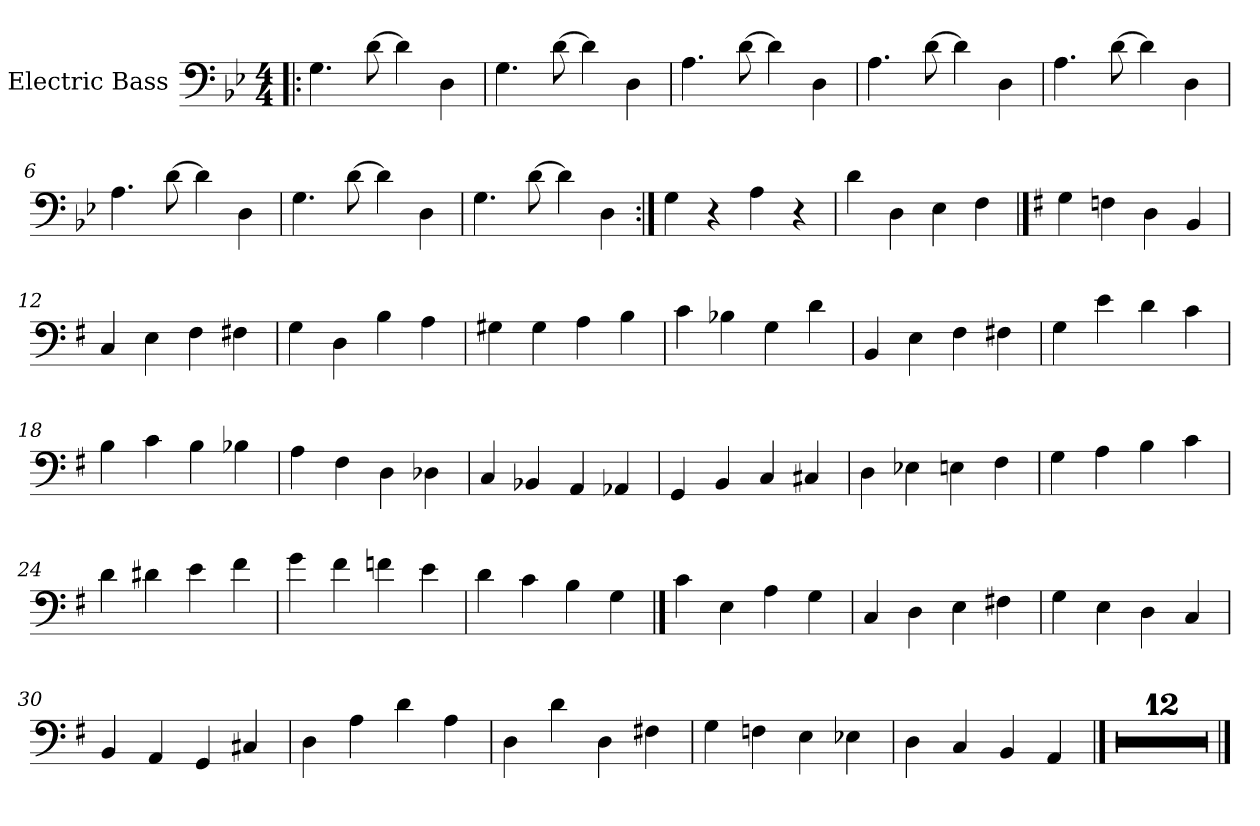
**kern
*part1
*staff1
*I"Electric Bass
*I'El. B.
*clefF4
*k[b-e-]
*M4/4
=1!|:
4.G\
[8d\
4d\]
4D\
=2
4.G\
[8d\
4d\]
4D\
=3
4.A\
[8d\
4d\]
4D\
=4
4.A\
[8d\
4d\]
4D\
=5
4.A\
[8d\
4d\]
4D\
=6
4.A\
[8d\
4d\]
4D\
!!LO:LB:g=z
=7
4.G\
[8d\
4d\]
4D\
=8
4.G\
[8d\
4d\]
4D\
=9:|!
4G\
4r
4A\
4r
=10
4d\
4D\
4E-\
4F\
==11
*k[f#]
4G\
4Fn\
4D\
4BB/
=12
4C/
4E\
4F#\
4F#X\
!!LO:LB:g=z
=13
4G\
4D\
4B\
4A\
=14
4G#X\
4G#\
4A\
4B\
=15
4c\
4B-X\
4G\
4d\
=16
4BB/
4E\
4F#\
4F#X\
=17
4G\
4e\
4d\
4c\
!!LO:LB:g=z
=18
4B\
4c\
4B\
4B-X\
=19
4A\
4F#\
4D\
4D-X\
=20
4C/
4BB-X/
4AA/
4AA-X/
=21
4GG/
4BB/
4C/
4C#X/
=22
4D\
4E-X\
4En\
4F#\
!!LO:LB:g=z
=23
4G\
4A\
4B\
4c\
=24
4d\
4d#X\
4e\
4f#\
=25
4g\
4f#\
4fn\
4e\
=26
4d\
4c\
4B\
4G\
==27
4c\
4E\
4A\
4G\
!!LO:LB:g=z
=28
4C/
4D\
4E\
4F#X\
=29
4G\
4E\
4D\
4C/
=30
4BB/
4AA/
4GG/
4C#X/
=31
4D\
4A\
4d\
4A\
=32
4D\
4d\
4D\
4F#X\
!!LO:LB:g=z
=33
4G\
4Fn\
4E\
4E-X\
=34
4D\
4C/
4BB/
4AA/
==35
1ryy
=36
1ryy
=37
1ryy
=38
1ryy
!!LO:LB:g=z
=39
1ryy
=40
1ryy
=41
1ryy
=42
1ryy
=43
1ryy
=44
1ryy
=45
1ryy
=46
1ryy
==
*-
